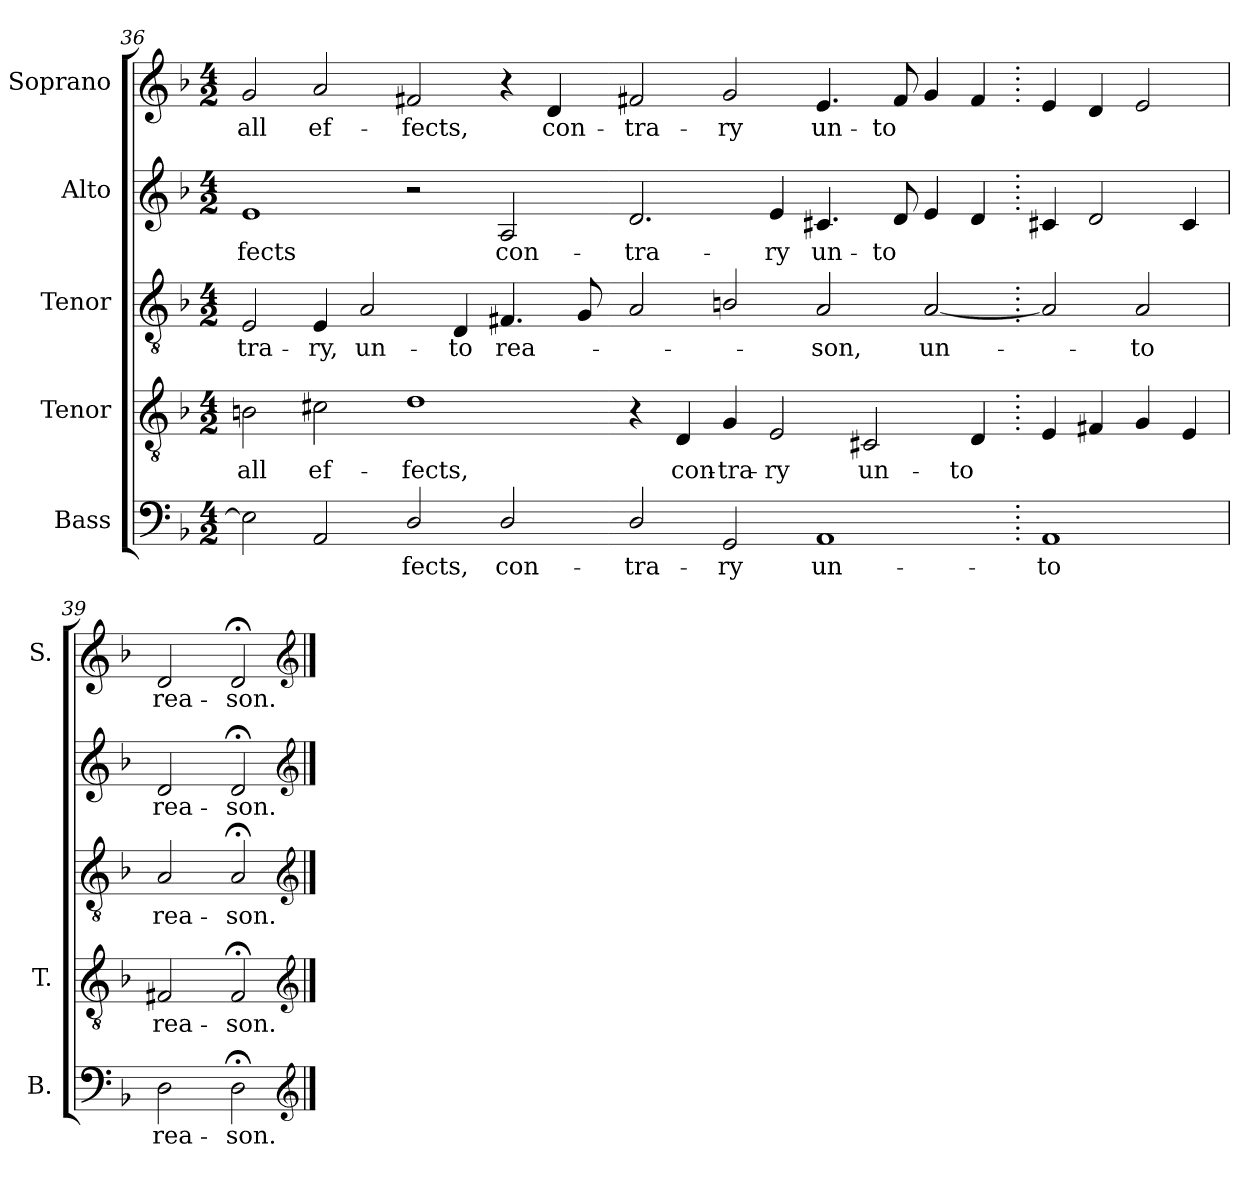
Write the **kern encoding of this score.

**kern	**text	**kern	**text	**kern	**text	**kern	**text	**kern	**text
*part5	*part5	*part4	*part4	*part3	*part3	*part2	*part2	*part1	*part1
*staff5	*staff5	*staff4	*staff4	*staff3	*staff3	*staff2	*staff2	*staff1	*staff1
*I"Bass	*	*I"Tenor	*	*I"Tenor	*	*I"Alto	*	*I"Soprano	*
*I'B.	*	*I'T.	*	*	*	*	*	*I'S.	*
!!LO:LB:g=z
*clefF4	*	*clefGv2	*	*clefGv2	*	*clefG2	*	*clefG2	*
*	*	*ITrd7c12	*	*ITrd7c12	*	*ITrd7c12	*	*	*
*k[b-]	*	*k[b-]	*	*k[b-]	*	*k[b-]	*	*k[b-]	*
*F:	*	*F:	*	*F:	*	*F:	*	*F:	*
*M4/2	*	*M4/2	*	*M4/2	*	*M4/2	*	*M4/2	*
=36	=36	=36	=36	=36	=36	=36	=36	=36	=36
!	!	!	!LO:LY:b:color=#000000	!	!	!	!	!	!
!	!	!	!	!	!LO:LY:b:color=#000000	!	!	!	!
!	!	!	!	!	!	!	!LO:LY:b:color=#000000	!	!
!	!	!	!	!	!	!	!	!	!LO:LY:b:color=#000000
2Ei\]	.	2BBni\	all	2EEi/	-tra-	1Ei	-fects	2gi/	all
!	!	!	!LO:LY:b:color=#000000	!	!	!	!	!	!
!	!	!	!	!	!LO:LY:b:color=#000000	!	!	!	!
!	!	!	!	!	!	!	!	!	!LO:LY:b:color=#000000
2AAi/	.	2C#Xi\	ef-	4EEi/	-ry,	.	.	2ai/	ef-
!	!	!	!	!	!LO:LY:b:color=#000000	!	!	!	!
.	.	.	.	2AAi/	un-	.	.	.	.
!	!LO:LY:b:color=#000000	!	!	!	!	!	!	!	!
!	!	!	!LO:LY:b:color=#000000	!	!	!	!	!	!
!	!	!	!	!	!	!	!	!	!LO:LY:b:color=#000000
2Di/	-fects,	1Di	-fects,	.	.	2r	.	2f#Xi/	-fects,
!	!	!	!	!	!LO:LY:b:color=#000000	!	!	!	!
.	.	.	.	4DDi/	-to	.	.	.	.
!	!LO:LY:b:color=#000000	!	!	!	!	!	!	!	!
!	!	!	!	!	!LO:LY:b:color=#000000	!	!	!	!
!	!	!	!	!	!	!	!LO:LY:b:color=#000000	!	!
2Di/	con-	.	.	4.FF#Xi/	rea-	2AAi/	con-	4r	.
!	!	!	!	!	!	!	!	!	!LO:LY:b:color=#000000
.	.	.	.	.	.	.	.	4di/	con-
.	.	.	.	8GGi/	.	.	.	.	.
=37-	=37-	=37-	=37-	=37-	=37-	=37-	=37-	=37-	=37-
!	!LO:LY:b:color=#000000	!	!	!	!	!	!	!	!
!	!	!	!	!	!	!	!LO:LY:b:color=#000000	!	!
!	!	!	!	!	!	!	!	!	!LO:LY:b:color=#000000
2Di/	-tra-	4r	.	2AAi/	.	2.Di/	-tra-	2f#Xi/	-tra-
!	!	!	!LO:LY:b:color=#000000	!	!	!	!	!	!
.	.	4DDi/	con-	.	.	.	.	.	.
!	!LO:LY:b:color=#000000	!	!	!	!	!	!	!	!
!	!	!	!LO:LY:b:color=#000000	!	!	!	!	!	!
!	!	!	!	!	!	!	!	!	!LO:LY:b:color=#000000
2GGi/	-ry	4GGi/	-tra-	2BBni/	.	.	.	2gi/	-ry
!	!	!	!LO:LY:b:color=#000000	!	!	!	!	!	!
!	!	!	!	!	!	!	!LO:LY:b:color=#000000	!	!
.	.	2EEi/	-ry	.	.	4Ei/	-ry	.	.
!	!LO:LY:b:color=#000000	!	!	!	!	!	!	!	!
!	!	!	!	!	!LO:LY:b:color=#000000	!	!	!	!
!	!	!	!	!	!	!	!LO:LY:b:color=#000000	!	!
!	!	!	!	!	!	!	!	!	!LO:LY:b:color=#000000
1AAi	un-	.	.	2AAi/	-son,	4.C#Xi/	un-	4.ei/	un-
!	!	!	!LO:LY:b:color=#000000	!	!	!	!	!	!
.	.	2CC#Xi/	un-	.	.	.	.	.	.
!	!	!	!	!	!	!	!LO:LY:b:color=#000000	!	!
!	!	!	!	!	!	!	!	!	!LO:LY:b:color=#000000
.	.	.	.	.	.	8Di/	-to	8f#i/	-to
!	!	!	!	!	!LO:LY:b:color=#000000	!	!	!	!
.	.	.	.	[2AAi/	un-	4Ei/	.	4gi/	.
!	!	!	!LO:LY:b:color=#000000	!	!	!	!	!	!
.	.	4DDi/	-to	.	.	4Di/	.	4f#i/	.
=38.	=38.	=38.	=38.	=38.	=38.	=38.	=38.	=38.	=38.
!	!LO:LY:b:color=#000000	!	!	!	!	!	!	!	!
1AAi	-to	4EEi/	.	2AAi/]	.	4C#Xi/	.	4ei/	.
.	.	4FF#Xi/	.	.	.	2Di/	.	4di/	.
!	!	!	!	!	!LO:LY:b:color=#000000	!	!	!	!
.	.	4GGi/	.	2AAi/	-to	.	.	2ei/	.
.	.	4EEi/	.	.	.	4C#i/	.	.	.
=39	=39	=39	=39	=39	=39	=39	=39	=39	=39
!	!LO:LY:b:color=#000000	!	!	!	!	!	!	!	!
!	!	!	!LO:LY:b:color=#000000	!	!	!	!	!	!
!	!	!	!	!	!LO:LY:b:color=#000000	!	!	!	!
!	!	!	!	!	!	!	!LO:LY:b:color=#000000	!	!
!	!	!	!	!	!	!	!	!	!LO:LY:b:color=#000000
2Di\	rea-	2FF#Xi/	rea-	2AAi/	rea-	2Di/	rea-	2di/	rea-
!	!LO:LY:b:color=#000000	!	!	!	!	!	!	!	!
!	!	!	!LO:LY:b:color=#000000	!	!	!	!	!	!
!	!	!	!	!	!LO:LY:b:color=#000000	!	!	!	!
!	!	!	!	!	!	!	!LO:LY:b:color=#000000	!	!
!	!	!	!	!	!	!	!	!	!LO:LY:b:color=#000000
2D;i\	-son.	2FF#;i/	-son.	2AA;i/	-son.	2D;i/	-son.	2d;i/	-son.
*clefG2	*	*clefG2	*	*clefG2	*	*clefG2	*	*clefG2	*
==	==	==	==	==	==	==	==	==	==
*-	*-	*-	*-	*-	*-	*-	*-	*-	*-
